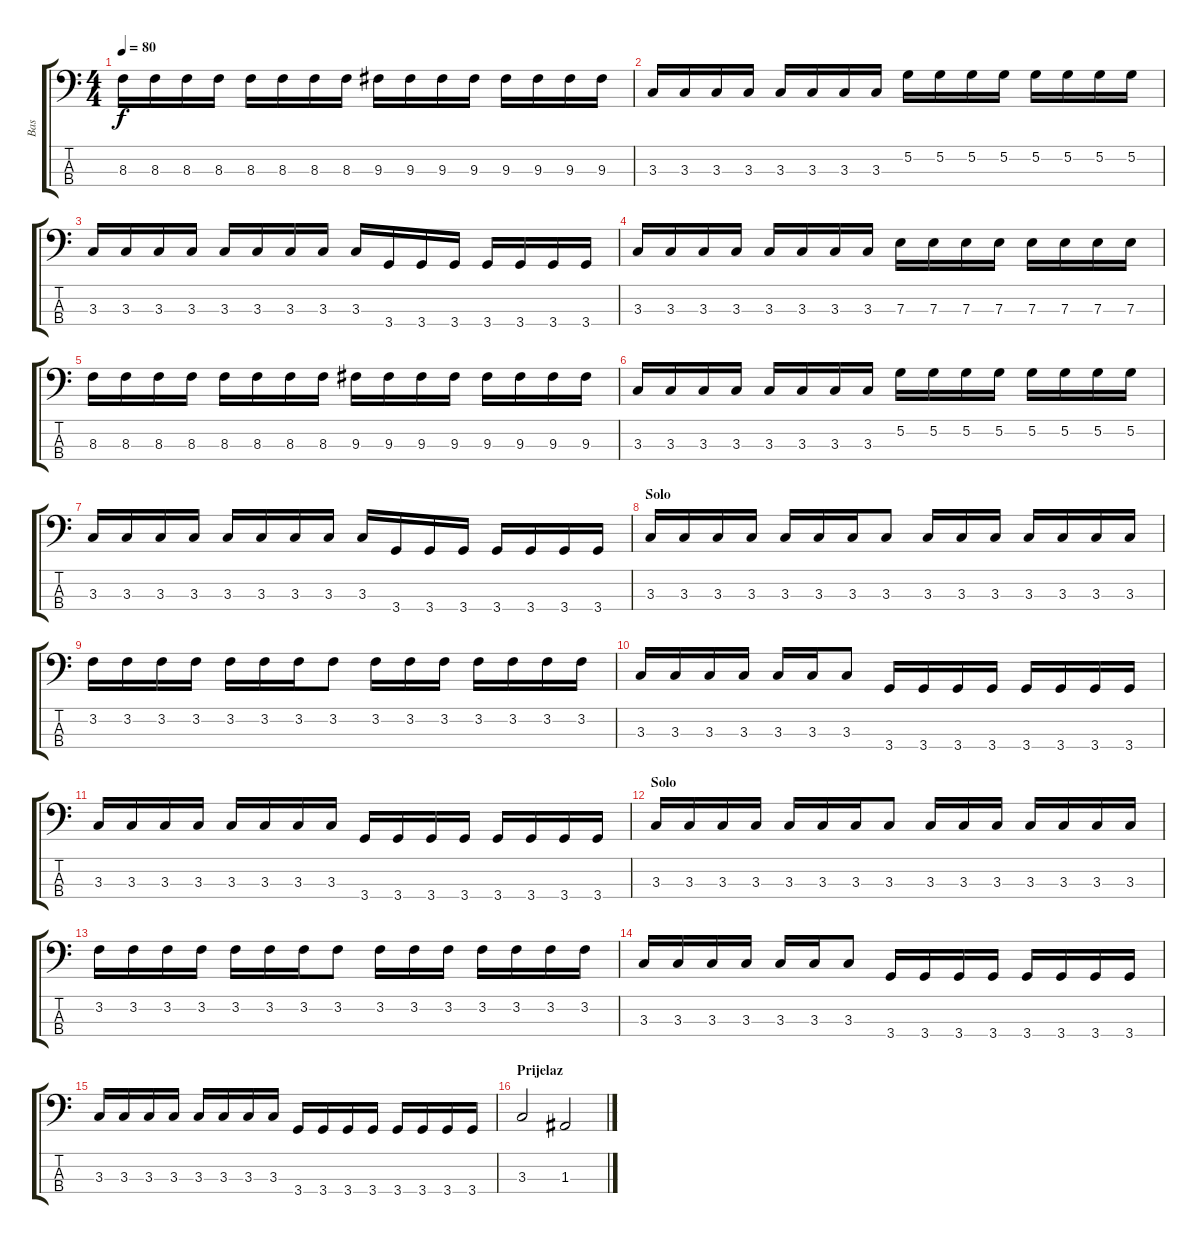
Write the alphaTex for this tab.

\track ("Bas" "Bas") {instrument electricbassfinger}
\staff {score tabs}
\tuning (G2 D2 A1 E1) {hide}
\ts (4 4)
\tempo 80
\clef f4
\ks c
8.3.16{dy f} 8.3.16 8.3.16 8.3.16 8.3.16 8.3.16 8.3.16 8.3.16 9.3.16 9.3.16 9.3.16 9.3.16 9.3.16 9.3.16 9.3.16 9.3.16 |
3.3.16 3.3.16 3.3.16 3.3.16 3.3.16 3.3.16 3.3.16 3.3.16 5.2.16 5.2.16 5.2.16 5.2.16 5.2.16 5.2.16 5.2.16 5.2.16 |
3.3.16 3.3.16 3.3.16 3.3.16 3.3.16 3.3.16 3.3.16 3.3.16 3.3.16 3.4.16 3.4.16 3.4.16 3.4.16 3.4.16 3.4.16 3.4.16 |
3.3.16 3.3.16 3.3.16 3.3.16 3.3.16 3.3.16 3.3.16 3.3.16 7.3.16 7.3.16 7.3.16 7.3.16 7.3.16 7.3.16 7.3.16 7.3.16 |
8.3.16 8.3.16 8.3.16 8.3.16 8.3.16 8.3.16 8.3.16 8.3.16 9.3.16 9.3.16 9.3.16 9.3.16 9.3.16 9.3.16 9.3.16 9.3.16 |
3.3.16 3.3.16 3.3.16 3.3.16 3.3.16 3.3.16 3.3.16 3.3.16 5.2.16 5.2.16 5.2.16 5.2.16 5.2.16 5.2.16 5.2.16 5.2.16 |
3.3.16 3.3.16 3.3.16 3.3.16 3.3.16 3.3.16 3.3.16 3.3.16 3.3.16 3.4.16 3.4.16 3.4.16 3.4.16 3.4.16 3.4.16 3.4.16 |
\section ("" "Solo")
3.3.16 3.3.16 3.3.16 3.3.16 3.3.16 3.3.16 3.3.16 3.3.8 3.3.16 3.3.16 3.3.16 3.3.16 3.3.16 3.3.16 3.3.16 |
3.2.16 3.2.16 3.2.16 3.2.16 3.2.16 3.2.16 3.2.16 3.2.8 3.2.16 3.2.16 3.2.16 3.2.16 3.2.16 3.2.16 3.2.16 |
3.3.16 3.3.16 3.3.16 3.3.16 3.3.16 3.3.16 3.3.8 3.4.16 3.4.16 3.4.16 3.4.16 3.4.16 3.4.16 3.4.16 3.4.16 |
3.3.16 3.3.16 3.3.16 3.3.16 3.3.16 3.3.16 3.3.16 3.3.16 3.4.16 3.4.16 3.4.16 3.4.16 3.4.16 3.4.16 3.4.16 3.4.16 |
\section ("" "Solo")
3.3.16 3.3.16 3.3.16 3.3.16 3.3.16 3.3.16 3.3.16 3.3.8 3.3.16 3.3.16 3.3.16 3.3.16 3.3.16 3.3.16 3.3.16 |
3.2.16 3.2.16 3.2.16 3.2.16 3.2.16 3.2.16 3.2.16 3.2.8 3.2.16 3.2.16 3.2.16 3.2.16 3.2.16 3.2.16 3.2.16 |
3.3.16 3.3.16 3.3.16 3.3.16 3.3.16 3.3.16 3.3.8 3.4.16 3.4.16 3.4.16 3.4.16 3.4.16 3.4.16 3.4.16 3.4.16 |
3.3.16 3.3.16 3.3.16 3.3.16 3.3.16 3.3.16 3.3.16 3.3.16 3.4.16 3.4.16 3.4.16 3.4.16 3.4.16 3.4.16 3.4.16 3.4.16 |
\section ("" "Prijelaz")
3.3.2 1.3.2
